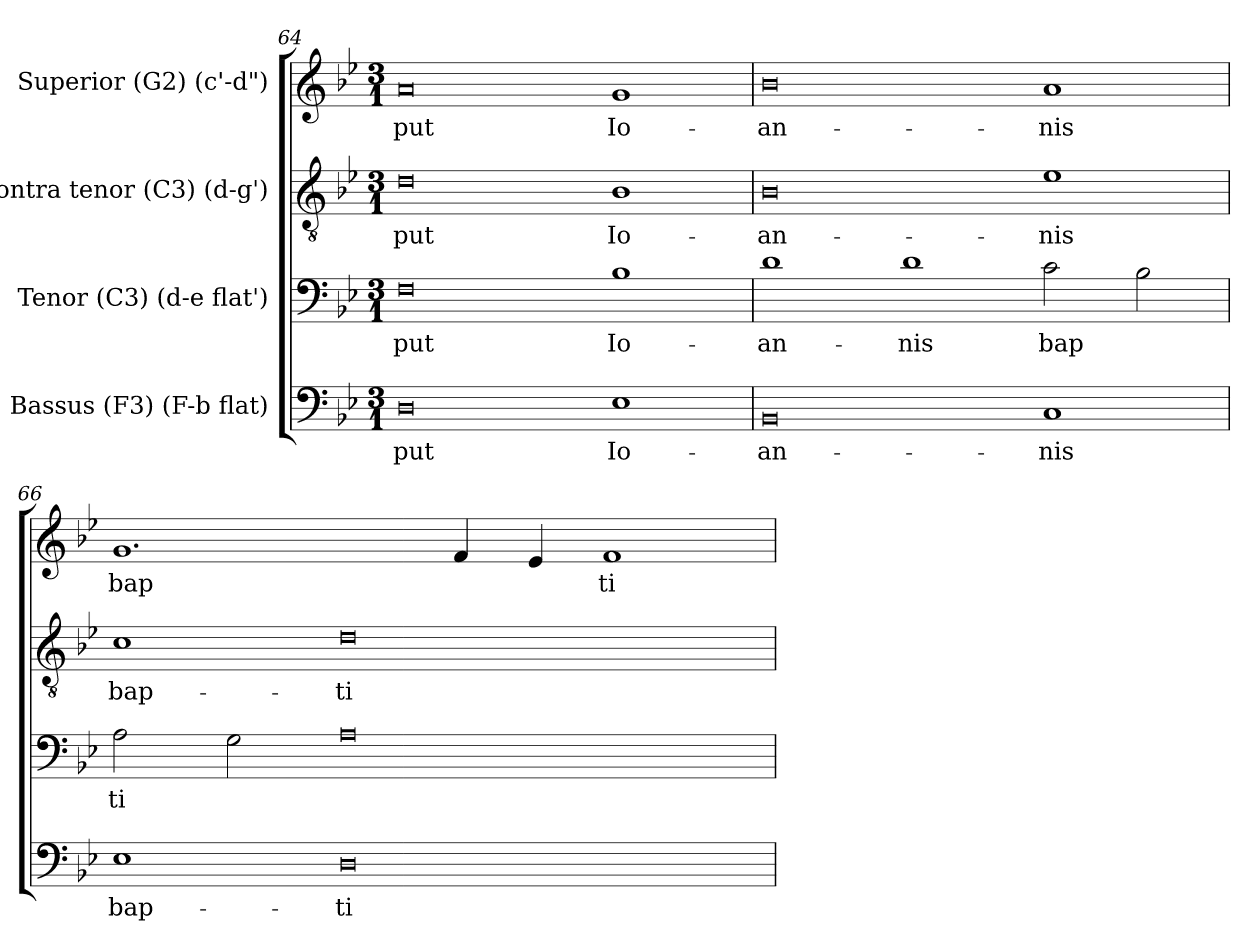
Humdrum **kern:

**kern	**text	**kern	**text	**kern	**text	**kern	**text
*part4	*part4	*part3	*part3	*part2	*part2	*part1	*part1
*staff4	*staff4	*staff3	*staff3	*staff2	*staff2	*staff1	*staff1
*I"Bassus (F3)  (F-b flat)	*	*I"Tenor (C3)  (d-e flat')	*	*I"Contra tenor (C3)  (d-g')	*	*I"Superior (G2)  (c'-d")	*
*clefF4	*	*clefF4	*	*clefGv2	*	*clefG2	*
*k[b-e-]	*	*k[b-e-]	*	*k[b-e-]	*	*k[b-e-]	*
*B-:	*	*B-:	*	*B-:	*	*B-:	*
*M3/1	*	*M3/1	*	*M3/1	*	*M3/1	*
=64	=64	=64	=64	=64	=64	=64	=64
!	!LO:LY:b:cj	!	!LO:LY:b:cj	!	!LO:LY:b:cj	!	!LO:LY:b:cj
0D	-put	0F	-put	0d	-put	0a	-put
!	!LO:LY:b:cj	!	!LO:LY:b:cj	!	!LO:LY:b:cj	!	!LO:LY:b:cj
1E-	Io-	1B-	Io-	1B-	Io-	1g	Io-
!!LO:LB:g=z
=65	=65	=65	=65	=65	=65	=65	=65
!	!LO:LY:b:cj	!	!LO:LY:b:cj	!	!LO:LY:b:cj	!	!LO:LY:b:cj
0BB-	-an-	1d	-an-	0B-	-an-	0b-	-an-
!	!	!	!LO:LY:b:cj	!	!	!	!
.	.	1d	-nis	.	.	.	.
!	!LO:LY:b:cj	!	!LO:LY:b:cj	!	!LO:LY:b:cj	!	!LO:LY:b:cj
1C	-nis	2c\	bap-	1e-	-nis	1a	-nis
!	!	!	!LO:LY:b:cj	!	!	!	!
.	.	2B-\	--	.	.	.	.
=66	=66	=66	=66	=66	=66	=66	=66
!	!LO:LY:b:cj	!	!LO:LY:b:cj	!	!LO:LY:b:cj	!	!LO:LY:b:cj
1E-	bap-	2A\	-ti-	1c	bap-	1.g	bap-
!	!	!	!LO:LY:b:cj	!	!	!	!
.	.	2G\	--	.	.	.	.
!	!LO:LY:b:cj	!	!LO:LY:b:cj	!	!LO:LY:b:cj	!	!
0D	-ti-	0A	--	0d	-ti-	.	.
!	!	!	!	!	!	!	!LO:LY:b:cj
.	.	.	.	.	.	4f/	--
!	!	!	!	!	!	!	!LO:LY:b:cj
.	.	.	.	.	.	4e-/	--
!	!	!	!	!	!	!	!LO:LY:b:cj
.	.	.	.	.	.	1f	-ti-
=	=	=	=	=	=	=	=
*-	*-	*-	*-	*-	*-	*-	*-
